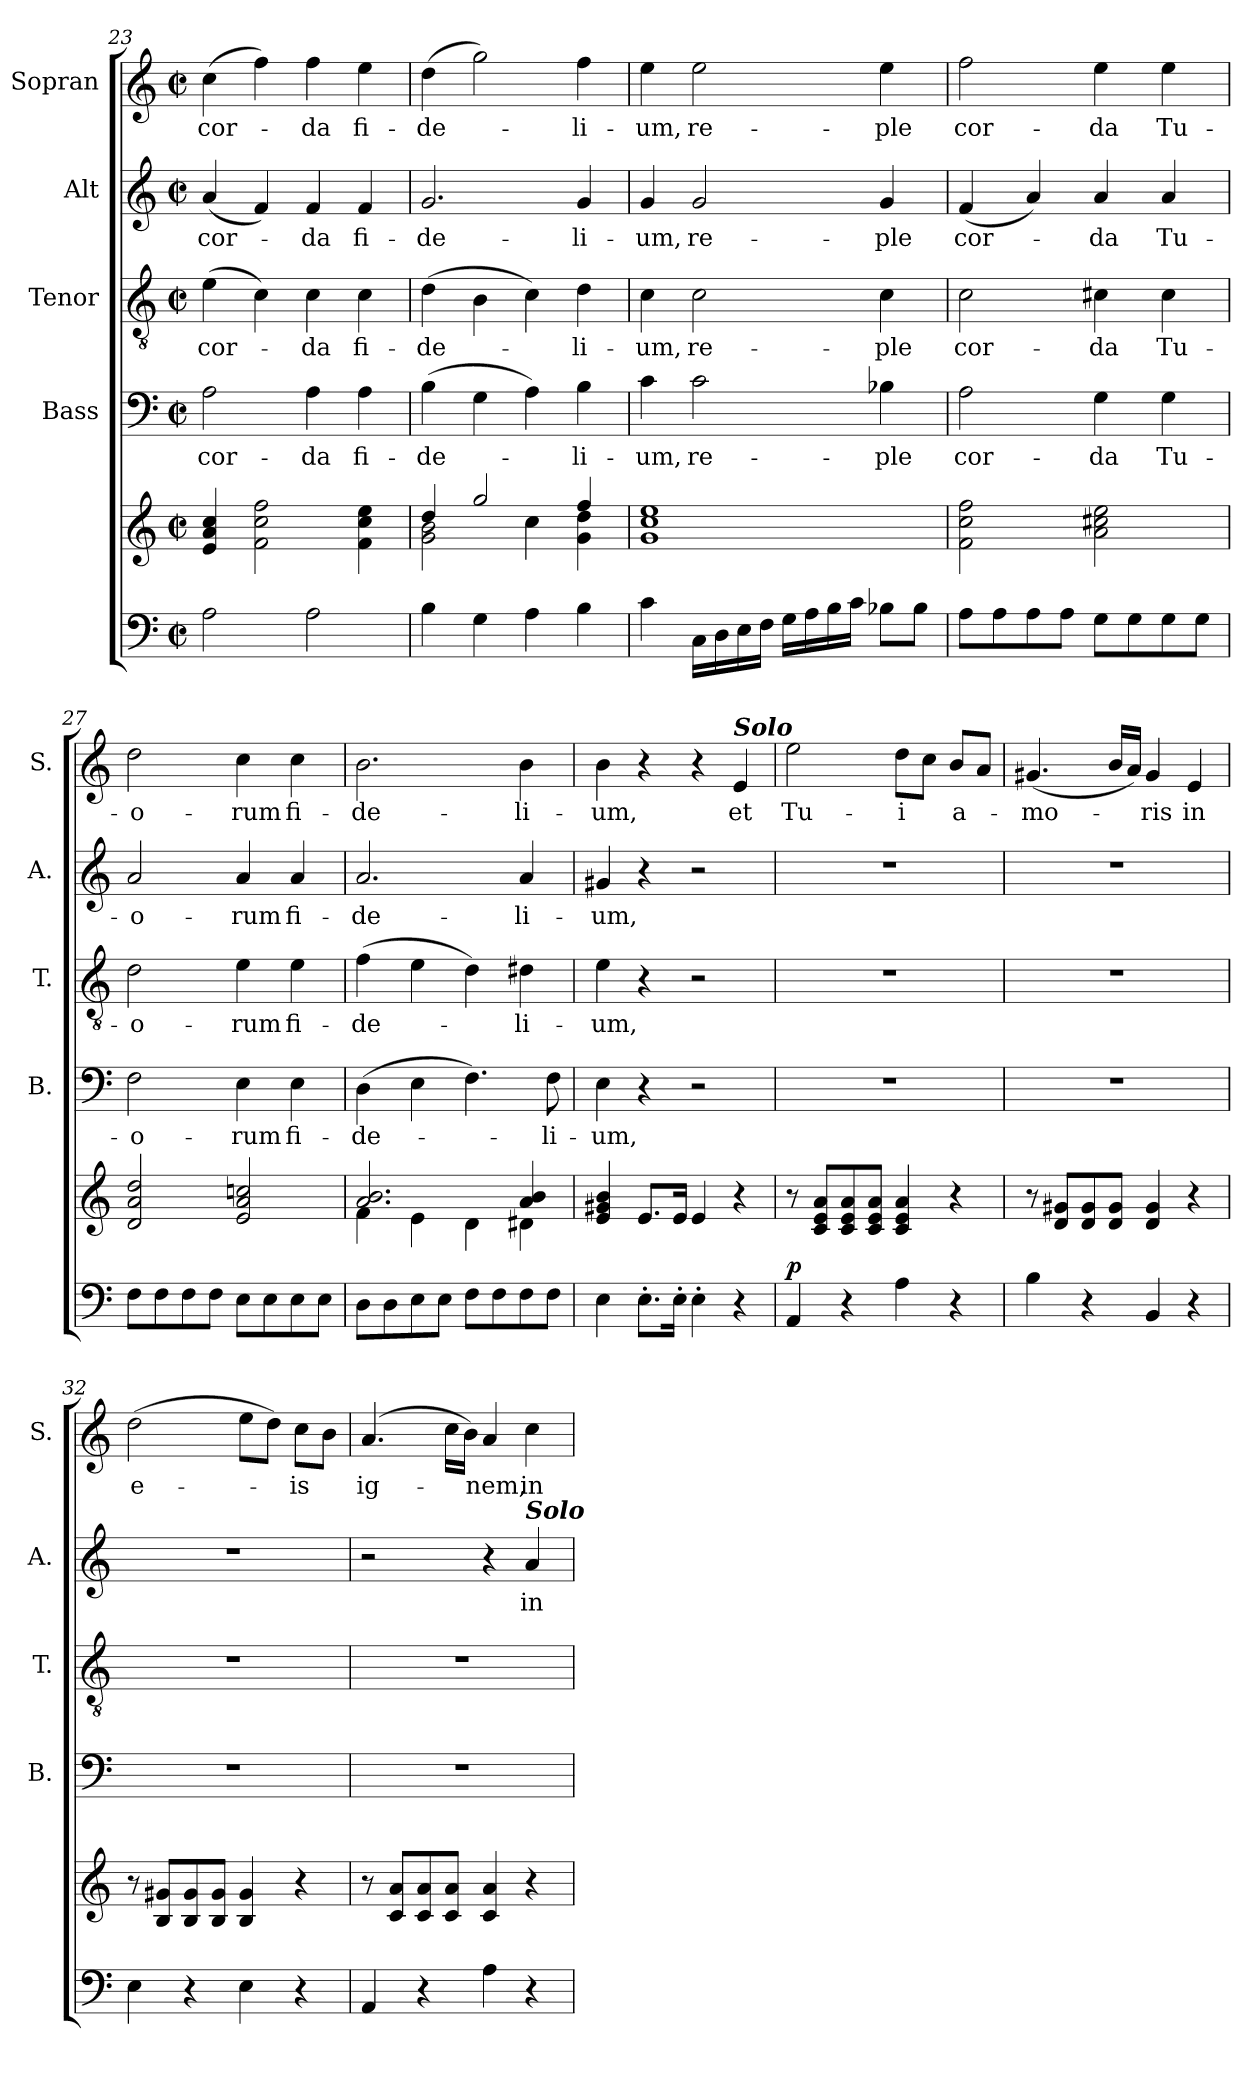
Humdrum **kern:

**kern	**kern	**dynam	**kern	**text	**kern	**text	**kern	**text	**kern	**text
*part5	*part5	*part5	*part4	*part4	*part3	*part3	*part2	*part2	*part1	*part1
*staff6	*staff5	*staff5/6	*staff4	*staff4	*staff3	*staff3	*staff2	*staff2	*staff1	*staff1
*	*	*	*I"Bass	*	*I"Tenor	*	*I"Alt	*	*I"Sopran	*
*	*	*	*I'B.	*	*I'T.	*	*I'A.	*	*I'S.	*
*clefF4	*clefG2	*	*clefF4	*	*clefGv2	*	*clefG2	*	*clefG2	*
*k[]	*k[]	*	*k[]	*	*k[]	*	*k[]	*	*k[]	*
*C:	*C:	*	*C:	*	*C:	*	*C:	*	*C:	*
*M2/2	*M2/2	*	*M2/2	*	*M2/2	*	*M2/2	*	*M2/2	*
*met(c|)	*met(c|)	*	*met(c|)	*	*met(c|)	*	*met(c|)	*	*met(c|)	*
=23	=23	=23	=23	=23	=23	=23	=23	=23	=23	=23
!	!	!	!	!LO:LY:b	!	!LO:LY:b	!	!LO:LY:b	!	!LO:LY:b
2A\	4e/ 4a/ 4cc/	.	2A\	cor-	(>4e\	cor-	(<4a/	cor-	(>4cc\	cor-
.	2f\ 2cc\ 2ff\	.	.	.	4c\)	.	4f/)	.	4ff\)	.
!	!	!	!	!LO:LY:b	!	!LO:LY:b	!	!LO:LY:b	!	!LO:LY:b
2A\	.	.	4A\	-da	4c\	-da	4f/	-da	4ff\	-da
!	!	!	!	!LO:LY:b	!	!LO:LY:b	!	!LO:LY:b	!	!LO:LY:b
.	4f\ 4cc\ 4ee\	.	4A\	fi-	4c\	fi-	4f/	fi-	4ee\	fi-
!!LO:PB:g=z
=24	=24	=24	=24	=24	=24	=24	=24	=24	=24	=24
*	*^	*	*	*	*	*	*	*	*	*
!	!	!	!	!	!LO:LY:b	!	!LO:LY:b	!	!LO:LY:b	!	!LO:LY:b
4B\	4dd/	2g\ 2b\	.	(>4B\	-de-	(>4d\	-de-	2.g/	-de-	(>4dd\	-de-
4G\	2gg/	.	.	4G\	.	4B\	.	.	.	2gg\)	.
4A\	.	4cc\	.	4A\)	.	4c\)	.	.	.	.	.
!	!	!	!	!	!LO:LY:b	!	!LO:LY:b	!	!LO:LY:b	!	!LO:LY:b
4B\	4ff/	4g\ 4dd\	.	4B\	-li-	4d\	-li-	4g/	-li-	4ff\	-li-
=25	=25	=25	=25	=25	=25	=25	=25	=25	=25	=25	=25
!	!	!	!	!	!LO:LY:b	!	!LO:LY:b	!	!LO:LY:b	!	!LO:LY:b
*	*v	*v	*	*	*	*	*	*	*	*	*
4c\	1g 1cc 1ee	.	4c\	-um,	4c\	-um,	4g/	-um,	4ee\	-um,
!	!	!	!	!LO:LY:b	!	!LO:LY:b	!	!LO:LY:b	!	!LO:LY:b
16C\LL	.	.	2c\	re-	2c\	re-	2g/	re-	2ee\	re-
16D\	.	.	.	.	.	.	.	.	.	.
16E\	.	.	.	.	.	.	.	.	.	.
16F\JJ	.	.	.	.	.	.	.	.	.	.
16G\LL	.	.	.	.	.	.	.	.	.	.
16A\	.	.	.	.	.	.	.	.	.	.
16B\	.	.	.	.	.	.	.	.	.	.
16c\JJ	.	.	.	.	.	.	.	.	.	.
!	!	!	!	!LO:LY:b	!	!LO:LY:b	!	!LO:LY:b	!	!LO:LY:b
8B-X\L	.	.	4B-X\	-ple	4c\	-ple	4g/	-ple	4ee\	-ple
8B-\J	.	.	.	.	.	.	.	.	.	.
=26	=26	=26	=26	=26	=26	=26	=26	=26	=26	=26
!	!	!	!	!LO:LY:b	!	!LO:LY:b	!	!LO:LY:b	!	!LO:LY:b
8A\L	2f\ 2cc\ 2ff\	.	2A\	cor-	2c\	cor-	(<4f/	cor-	2ff\	cor-
8A\	.	.	.	.	.	.	.	.	.	.
8A\	.	.	.	.	.	.	4a/)	.	.	.
8A\J	.	.	.	.	.	.	.	.	.	.
!	!	!	!	!LO:LY:b	!	!LO:LY:b	!	!LO:LY:b	!	!LO:LY:b
8G\L	2a\ 2cc#X\ 2ee\	.	4G\	-da	4c#X\	-da	4a/	-da	4ee\	-da
8G\	.	.	.	.	.	.	.	.	.	.
!	!	!	!	!LO:LY:b	!	!LO:LY:b	!	!LO:LY:b	!	!LO:LY:b
8G\	.	.	4G\	Tu-	4c#\	Tu-	4a/	Tu-	4ee\	Tu-
8G\J	.	.	.	.	.	.	.	.	.	.
=27	=27	=27	=27	=27	=27	=27	=27	=27	=27	=27
!	!	!	!	!LO:LY:b	!	!LO:LY:b	!	!LO:LY:b	!	!LO:LY:b
8F\L	2d/ 2a/ 2dd/	.	2F\	-o-	2d\	-o-	2a/	-o-	2dd\	-o-
8F\	.	.	.	.	.	.	.	.	.	.
8F\	.	.	.	.	.	.	.	.	.	.
8F\J	.	.	.	.	.	.	.	.	.	.
!	!	!	!	!LO:LY:b	!	!LO:LY:b	!	!LO:LY:b	!	!LO:LY:b
8E\L	2e/ 2a/ 2ccn/	.	4E\	-rum	4e\	-rum	4a/	-rum	4cc\	-rum
8E\	.	.	.	.	.	.	.	.	.	.
!	!	!	!	!LO:LY:b	!	!LO:LY:b	!	!LO:LY:b	!	!LO:LY:b
8E\	.	.	4E\	fi-	4e\	fi-	4a/	fi-	4cc\	fi-
8E\J	.	.	.	.	.	.	.	.	.	.
=28	=28	=28	=28	=28	=28	=28	=28	=28	=28	=28
*	*^	*	*	*	*	*	*	*	*	*
!	!	!	!	!	!LO:LY:b	!	!LO:LY:b	!	!LO:LY:b	!	!LO:LY:b
8D\L	2.a/ 2.b/	4f\	.	(>4D\	-de-	(>4f\	-de-	2.a/	-de-	2.b\	-de-
8D\	.	.	.	.	.	.	.	.	.	.	.
8E\	.	4e\	.	4E\	.	4e\	.	.	.	.	.
8E\J	.	.	.	.	.	.	.	.	.	.	.
8F\L	.	4d\	.	4.F\)	.	4d\)	.	.	.	.	.
8F\	.	.	.	.	.	.	.	.	.	.	.
!	!	!	!	!	!	!	!LO:LY:b	!	!LO:LY:b	!	!LO:LY:b
8F\	4a/ 4b/	4d#X\	.	.	.	4d#X\	-li-	4a/	-li-	4b\	-li-
!	!	!	!	!	!LO:LY:b	!	!	!	!	!	!
8F\J	.	.	.	8F\	-li-	.	.	.	.	.	.
*	*v	*v	*	*	*	*	*	*	*	*	*
!!LO:LB:g=z
=29	=29	=29	=29	=29	=29	=29	=29	=29	=29	=29
!	!	!	!	!LO:LY:b	!	!LO:LY:b	!	!LO:LY:b	!	!LO:LY:b
4E\	4e/ 4g#X/ 4b/	.	4E\	-um,	4e\	-um,	4g#X/	-um,	4b\	-um,
8.E'>\L	8.e/L	.	4r	.	4r	.	4r	.	4r	.
16E'>\Jk	16e/Jk	.	.	.	.	.	.	.	.	.
4E'>\	4e/	.	2r	.	2r	.	2r	.	4r	.
!	!	!	!	!	!	!	!	!	!LO:TX:a:Bi:t=Solo	!
!	!	!	!	!	!	!	!	!	!	!LO:LY:b
4r	4r	.	.	.	.	.	.	.	4e/	et
=30	=30	=30	=30	=30	=30	=30	=30	=30	=30	=30
!	!	!LO:DY:a=2	!	!	!	!	!	!	!	!LO:LY:b
4AA/	8r	p	1r	.	1r	.	1r	.	2ee\	Tu-
.	8c/ 8e/ 8a/L	.	.	.	.	.	.	.	.	.
4r	8c/ 8e/ 8a/	.	.	.	.	.	.	.	.	.
.	8c/ 8e/ 8a/J	.	.	.	.	.	.	.	.	.
!	!	!	!	!	!	!	!	!	!	!LO:LY:b
4A\	4c/ 4e/ 4a/	.	.	.	.	.	.	.	8dd\L	-i
.	.	.	.	.	.	.	.	.	8cc\J	.
!	!	!	!	!	!	!	!	!	!	!LO:LY:b
4r	4r	.	.	.	.	.	.	.	8b/L	a-
.	.	.	.	.	.	.	.	.	8a/J	.
=31	=31	=31	=31	=31	=31	=31	=31	=31	=31	=31
!	!	!	!	!	!	!	!	!	!	!LO:LY:b
4B\	8r	.	1r	.	1r	.	1r	.	(<4.g#X/	-mo-
.	8d/ 8g#X/L	.	.	.	.	.	.	.	.	.
4r	8d/ 8g#/	.	.	.	.	.	.	.	.	.
.	8d/ 8g#/J	.	.	.	.	.	.	.	16b/LL	.
.	.	.	.	.	.	.	.	.	16a/JJ)	.
!	!	!	!	!	!	!	!	!	!	!LO:LY:b
4BB/	4d/ 4g#/	.	.	.	.	.	.	.	4g#/	-ris
!	!	!	!	!	!	!	!	!	!	!LO:LY:b
4r	4r	.	.	.	.	.	.	.	4e/	in
=32	=32	=32	=32	=32	=32	=32	=32	=32	=32	=32
!	!	!	!	!	!	!	!	!	!	!LO:LY:b
4E\	8r	.	1r	.	1r	.	1r	.	(>2dd\	e-
.	8B/ 8g#X/L	.	.	.	.	.	.	.	.	.
4r	8B/ 8g#/	.	.	.	.	.	.	.	.	.
.	8B/ 8g#/J	.	.	.	.	.	.	.	.	.
4E\	4B/ 4g#/	.	.	.	.	.	.	.	8ee\L	.
.	.	.	.	.	.	.	.	.	8dd\J)	.
!	!	!	!	!	!	!	!	!	!	!LO:LY:b
4r	4r	.	.	.	.	.	.	.	8cc\L	-is
.	.	.	.	.	.	.	.	.	8b\J	.
=33	=33	=33	=33	=33	=33	=33	=33	=33	=33	=33
!	!	!	!	!	!	!	!	!	!	!LO:LY:b
4AA/	8r	.	1r	.	1r	.	2r	.	(4.a/	ig-
.	8c/ 8a/L	.	.	.	.	.	.	.	.	.
4r	8c/ 8a/	.	.	.	.	.	.	.	.	.
.	8c/ 8a/J	.	.	.	.	.	.	.	16cc\LL	.
.	.	.	.	.	.	.	.	.	16b\JJ)	.
!	!	!	!	!	!	!	!	!	!	!LO:LY:b
4A\	4c/ 4a/	.	.	.	.	.	4r	.	4a/	-nem,
!	!	!	!	!	!	!	!LO:TX:a:Bi:t=Solo	!	!	!
!	!	!	!	!	!	!	!	!LO:LY:b	!	!LO:LY:b
4r	4r	.	.	.	.	.	4a/	in	4cc\	in
=	=	=	=	=	=	=	=	=	=	=
*-	*-	*-	*-	*-	*-	*-	*-	*-	*-	*-
